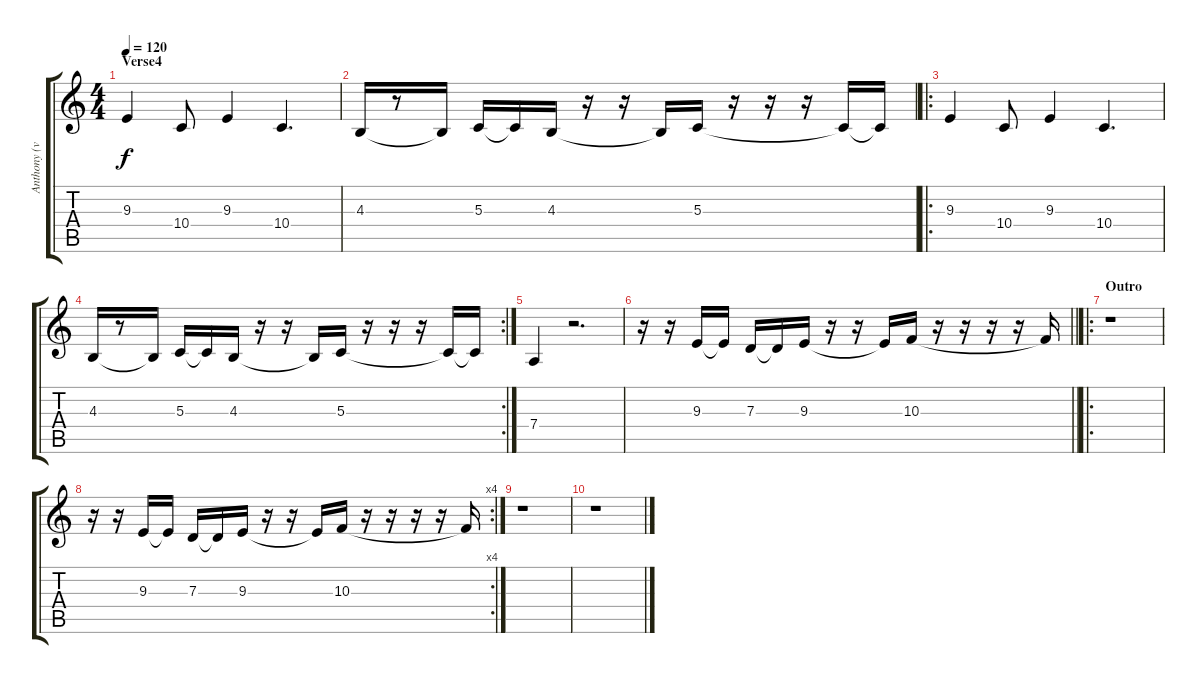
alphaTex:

\track ("Anthony (vocal)" "Anthony (v") {instrument lead6voice}
\staff {score tabs}
\tuning (E4 B3 G3 D3 A2 E2) {hide}
\ts (4 4)
\section ("" "Verse4")
\tempo 120
\clef g2
\ks c
9.3.4{dy f} 10.4.8 9.3.4 10.4.4{d} |
4.3.16 r.8 4.3{t}.16 5.3.16 5.3{t}.16 4.3.16 r.16 r.16 4.3{t}.16 5.3.16 r.16 r.16 r.16 5.3{t}.16 5.3{t}.16 |
\ro
9.3.4 10.4.8 9.3.4 10.4.4{d} |
\rc 2
4.3.16 r.8 4.3{t}.16 5.3.16 5.3{t}.16 4.3.16 r.16 r.16 4.3{t}.16 5.3.16 r.16 r.16 r.16 5.3{t}.16 5.3{t}.16 |
7.4.4 r.2{d} |
\barLineRight lightlight
r.16 r.16 9.3.16 9.3{t}.16 7.3.16 7.3{t}.16 9.3.16 r.16 r.16 9.3{t}.16 10.3.16 r.16 r.16 r.16 r.16 10.3{t}.16 |
\ro
\section ("" "Outro")
r.1 |
\rc 4
r.16 r.16 9.3.16 9.3{t}.16 7.3.16 7.3{t}.16 9.3.16 r.16 r.16 9.3{t}.16 10.3.16 r.16 r.16 r.16 r.16 10.3{t}.16 |
r.1 |
r.1
